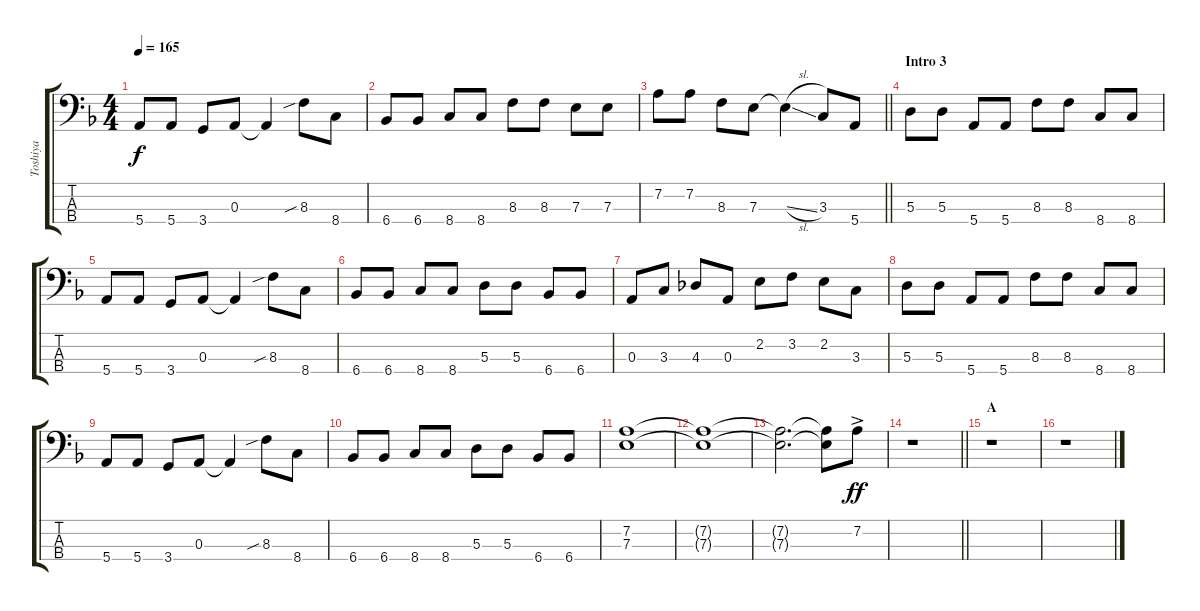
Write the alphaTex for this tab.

\track ("Toshiya" "Toshiya") {instrument electricbasspick}
\staff {score tabs}
\tuning (G2 D2 A1 E1) {hide}
\ts (4 4)
\tempo 165
\clef f4
\ks dminor
5.4.8{dy f} 5.4.8 3.4.8 0.3.8 0.3{t}.4 8.3{sib}.8 8.4.8 |
6.4.8 6.4.8 8.4.8 8.4.8 8.3.8 8.3.8 7.3.8 7.3.8 |
\barLineRight lightlight
7.2.8 7.2.8 8.3.8 7.3.8 7.3{sl t}.4 3.3.8 5.4.8 |
\section ("" "Intro 3")
5.3.8 5.3.8 5.4.8 5.4.8 8.3.8 8.3.8 8.4.8 8.4.8 |
5.4.8 5.4.8 3.4.8 0.3.8 0.3{t}.4 8.3{sib}.8 8.4.8 |
6.4.8 6.4.8 8.4.8 8.4.8 5.3.8 5.3.8 6.4.8 6.4.8 |
0.3.8 3.3.8 4.3.8 0.3.8 2.2.8 3.2.8 2.2.8 3.3.8 |
5.3.8 5.3.8 5.4.8 5.4.8 8.3.8 8.3.8 8.4.8 8.4.8 |
5.4.8 5.4.8 3.4.8 0.3.8 0.3{t}.4 8.3{sib}.8 8.4.8 |
6.4.8 6.4.8 8.4.8 8.4.8 5.3.8 5.3.8 6.4.8 6.4.8 |
(7.2 7.3).1 |
(7.2{t} 7.3{t}).1 |
(7.2{t} 7.3{t}).2{d} (7.2{t} 7.3{t}).8 7.2{ac}.8{dy ff} |
\barLineRight lightlight
r.1 |
\section ("" "A")
r.1 |
r.1
